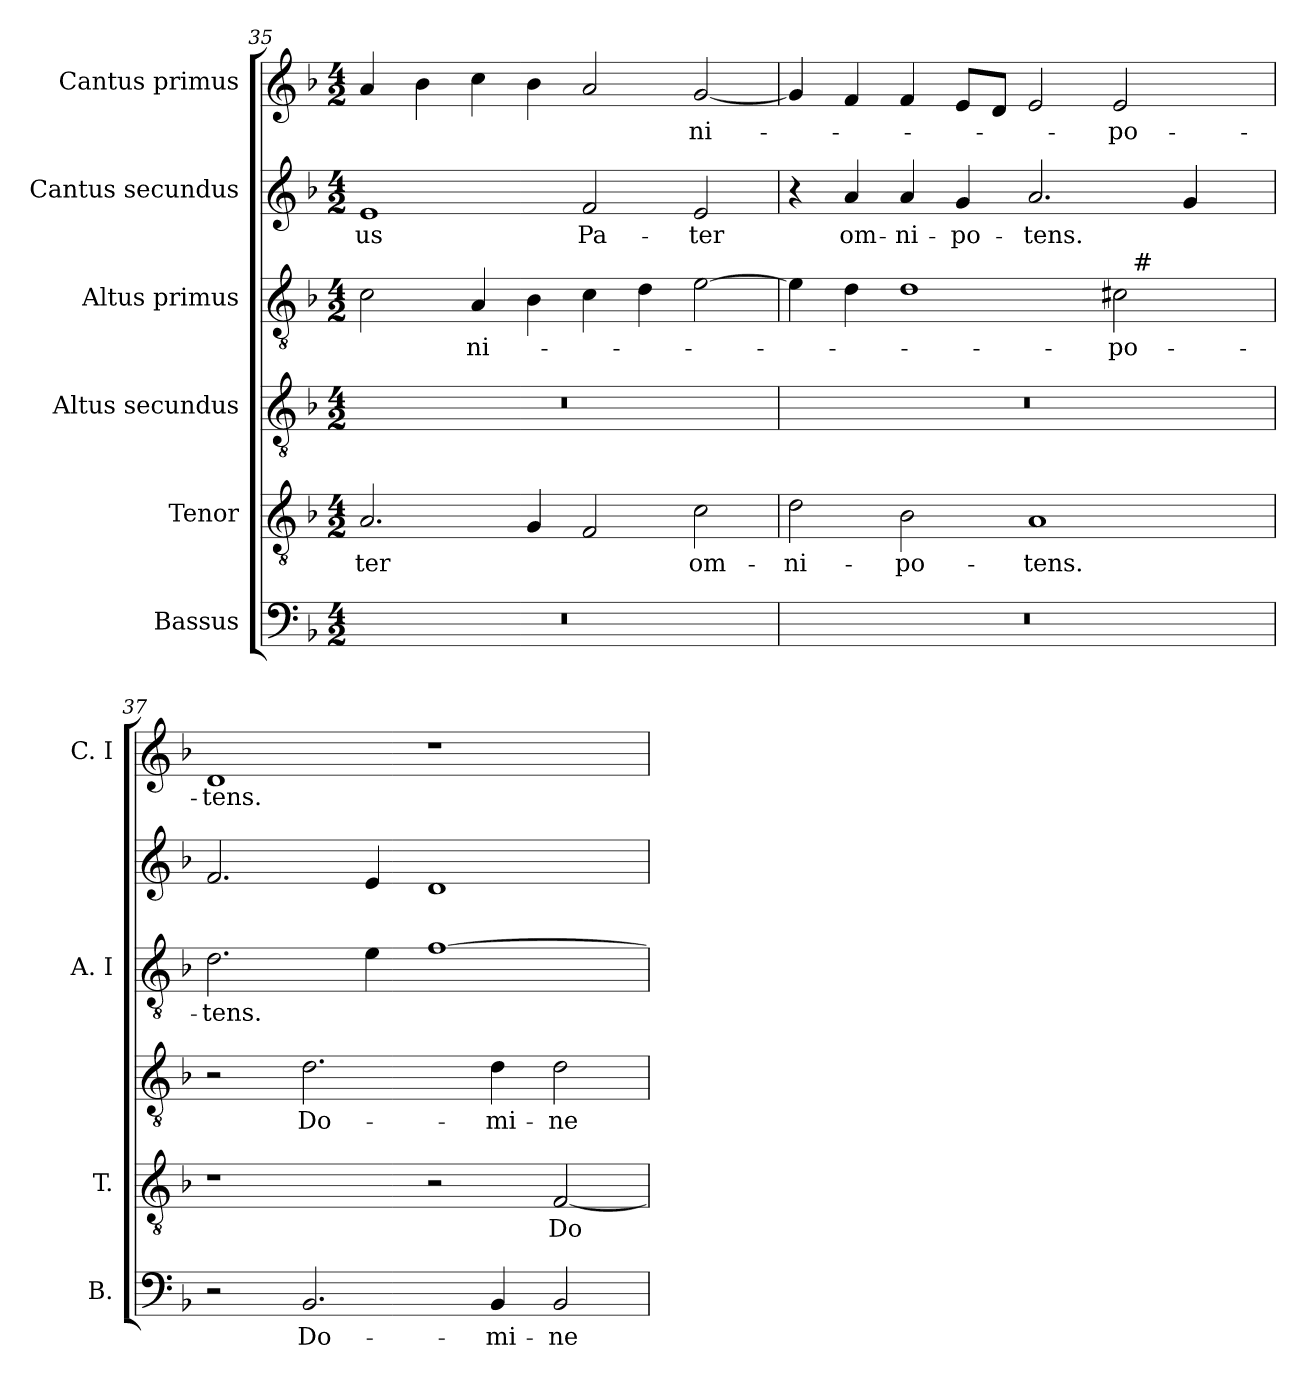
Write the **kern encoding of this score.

**kern	**text	**kern	**text	**kern	**text	**kern	**text	**kern	**text	**kern	**text
*part6	*part6	*part5	*part5	*part4	*part4	*part3	*part3	*part2	*part2	*part1	*part1
*staff6	*staff6	*staff5	*staff5	*staff4	*staff4	*staff3	*staff3	*staff2	*staff2	*staff1	*staff1
*I"Bassus	*	*I"Tenor	*	*I"Altus secundus	*	*I"Altus primus	*	*I"Cantus secundus	*	*I"Cantus primus	*
*I'B.	*	*I'T.	*	*	*	*I'A. I	*	*	*	*I'C. I	*
*clefF4	*	*clefGv2	*	*clefGv2	*	*clefGv2	*	*clefG2	*	*clefG2	*
*	*	*ITrd7c12	*	*ITrd7c12	*	*ITrd7c12	*	*	*	*	*
*k[b-]	*	*k[b-]	*	*k[b-]	*	*k[b-]	*	*k[b-]	*	*k[b-]	*
*d:	*	*d:	*	*d:	*	*d:	*	*d:	*	*d:	*
*M4/2	*	*M4/2	*	*M4/2	*	*M4/2	*	*M4/2	*	*M4/2	*
=35	=35	=35	=35	=35	=35	=35	=35	=35	=35	=35	=35
!LO:N:vis=1	!	!	!	!	!	!	!	!	!	!	!
!	!	!	!LO:LY:b:color=#000000	!LO:N:vis=1	!	!	!	!	!	!	!
!	!	!	!	!	!	!	!	!	!LO:LY:b:color=#000000	!	!
0r	.	2.AAi/	-ter	0r	.	2Ci\	.	1ei	-us	4ai/	.
.	.	.	.	.	.	.	.	.	.	4b-i\	.
!	!	!	!	!	!	!	!LO:LY:b:color=#000000	!	!	!	!
.	.	.	.	.	.	4AAi/	-ni-	.	.	4cci\	.
.	.	4GGi/	.	.	.	4BB-i\	.	.	.	4b-i\	.
!	!	!	!	!	!	!	!	!	!LO:LY:b:color=#000000	!	!
.	.	2FFi/	.	.	.	4Ci\	.	2fi/	Pa-	2ai/	.
.	.	.	.	.	.	4Di\	.	.	.	.	.
!	!	!	!LO:LY:b:color=#000000	!	!	!	!	!	!	!	!
!	!	!	!	!	!	!	!	!	!LO:LY:b:color=#000000	!	!
!	!	!	!	!	!	!	!	!	!	!	!LO:LY:b:color=#000000
.	.	2Ci\	om-	.	.	[2Ei\	.	2ei/	-ter	[2gi/	-ni-
!!LO:LB:g=z
=36	=36	=36	=36	=36	=36	=36	=36	=36	=36	=36	=36
!LO:N:vis=1	!	!	!	!	!	!	!	!	!	!	!
!	!	!	!LO:LY:b:color=#000000	!LO:N:vis=1	!	!	!	!	!	!	!
*	*	*	*	*	*	*^	*	*	*	*	*
0r	.	2Di\	-ni-	0r	.	4Ei\]	1ryy	.	4r	.	4gi/]	.
!	!	!	!	!	!	!	!	!	!	!LO:LY:b:color=#000000	!	!
.	.	.	.	.	.	4Di\	.	.	4ai/	om-	4fi/	.
!	!	!	!LO:LY:b:color=#000000	!	!	!	!	!	!	!	!	!
!	!	!	!	!	!	!	!	!	!	!LO:LY:b:color=#000000	!	!
.	.	2BB-i\	-po-	.	.	1Di	.	.	4ai/	-ni-	4fi/	.
!	!	!	!	!	!	!	!	!	!	!LO:LY:b:color=#000000	!	!
.	.	.	.	.	.	.	.	.	4gi/	-po-	8ei/L	.
.	.	.	.	.	.	.	.	.	.	.	8di/J	.
!	!	!	!LO:LY:b:color=#000000	!	!	!	!	!	!	!	!	!
!	!	!	!	!	!	!	!	!	!	!LO:LY:b:color=#000000	!	!
.	.	1AAi	-tens.	.	.	.	2ryy	.	2.ai/	-tens.	2ei/	.
!	!	!	!	!	!	!	!	!LO:LY:b:color=#000000	!	!	!	!
!	!	!	!	!	!	!	!	!	!	!	!	!LO:LY:b:color=#000000
.	.	.	.	.	.	2C#i\	32ryy	-po-	.	.	2ei/	-po-
.	.	.	.	.	.	.	256ryy	.	.	.	.	.
!	!	!	!	!	!	!	!LO:TX:a:t=#	!	!	!	!	!
.	.	.	.	.	.	.	4ryy	.	.	.	.	.
.	.	.	.	.	.	.	.	.	4gi/	.	.	.
.	.	.	.	.	.	.	8ryy	.	.	.	.	.
.	.	.	.	.	.	.	16ryy	.	.	.	.	.
.	.	.	.	.	.	.	64..ryy	.	.	.	.	.
*	*	*	*	*	*	*v	*v	*	*	*	*	*
=37	=37	=37	=37	=37	=37	=37	=37	=37	=37	=37	=37
*	*	*	*	*	*	*^	*	*	*	*	*
!	!	!	!	!	!	!	!	!LO:LY:b:color=#000000	!	!	!	!
*	*	*	*	*	*	*v	*v	*	*	*	*	*
*	*	*	*	*	*	*^	*	*	*	*	*
!	!	!	!	!	!	!	!	!	!	!	!	!LO:LY:b:color=#000000
*	*	*	*	*	*	*v	*v	*	*	*	*	*
2r	.	1r	.	2r	.	2.Di\	-tens.	2.fi/	.	1di	-tens.
!	!LO:LY:b:color=#000000	!	!	!	!	!	!	!	!	!	!
!	!	!	!	!	!LO:LY:b:color=#000000	!	!	!	!	!	!
2.BB-i/	Do-	.	.	2.Di\	Do-	.	.	.	.	.	.
.	.	.	.	.	.	4Ei\	.	4ei/	.	.	.
.	.	2r	.	.	.	[1Fi	.	1di	.	1r	.
!	!LO:LY:b:color=#000000	!	!	!	!	!	!	!	!	!	!
!	!	!	!	!	!LO:LY:b:color=#000000	!	!	!	!	!	!
4BB-i/	-mi-	.	.	4Di\	-mi-	.	.	.	.	.	.
!	!LO:LY:b:color=#000000	!	!	!	!	!	!	!	!	!	!
!	!	!	!LO:LY:b:color=#000000	!	!	!	!	!	!	!	!
!	!	!	!	!	!LO:LY:b:color=#000000	!	!	!	!	!	!
2BB-i/	-ne	[2FFi/	Do-	2Di\	-ne	.	.	.	.	.	.
=	=	=	=	=	=	=	=	=	=	=	=
*-	*-	*-	*-	*-	*-	*-	*-	*-	*-	*-	*-
